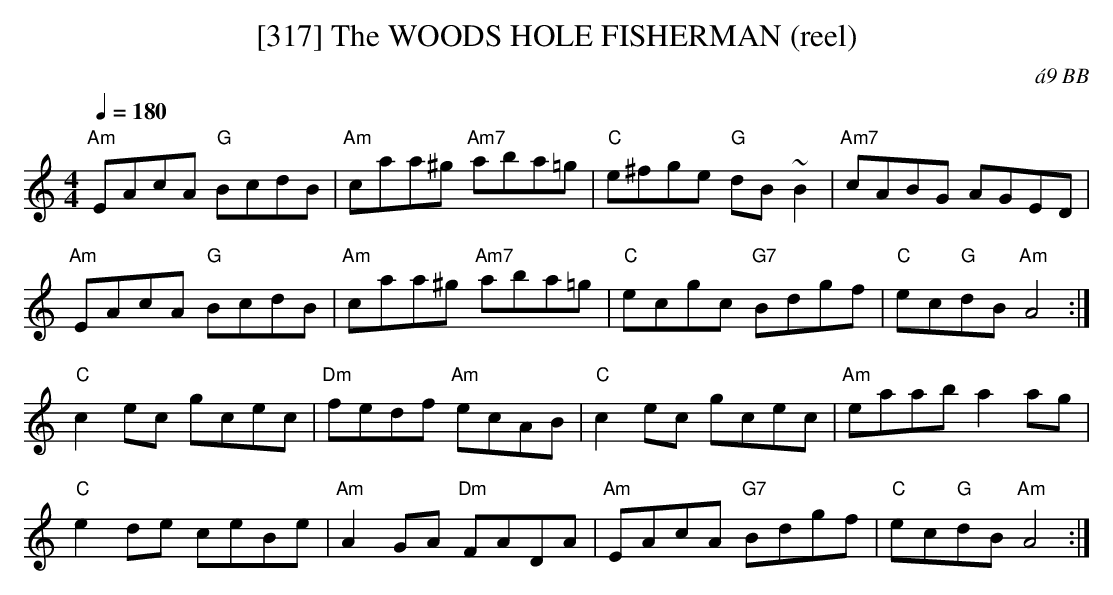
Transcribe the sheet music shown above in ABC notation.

X:1
T:[317] The WOODS HOLE FISHERMAN (reel)
C:\'a9 BB
Q:1/4=180
M:4/4
L:1/8
K:Am
"Am"EAcA "G"BcdB|"Am"caa^g "Am7"aba=g|"C"e^fge "G"dB~B2|"Am7"cABG AGED|
"Am"EAcA "G"BcdB|"Am"caa^g "Am7"aba=g|"C"ecgc "G7"Bdgf|"C"ec"G"dB "Am"A4 :|
"C"c2ec gcec|"Dm"fedf "Am"ecAB|"C"c2 ec gcec|"Am"eaab a2 ag|
"C"e2de ceBe|"Am"A2GA "Dm"FADA|"Am"EAcA "G7"Bdgf|"C"ec"G"dB "Am"A4 :|
